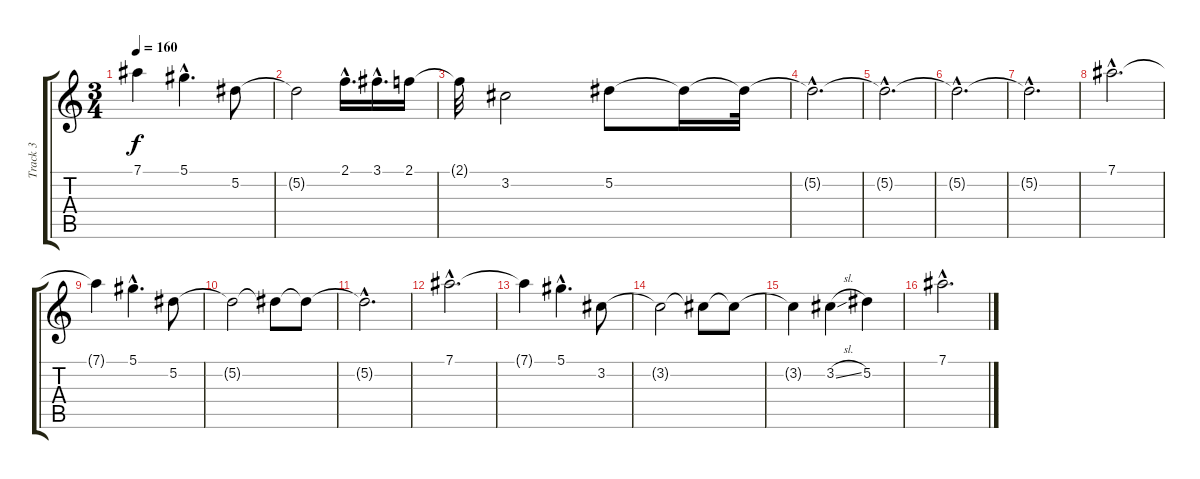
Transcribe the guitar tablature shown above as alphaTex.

\track ("Track 3" "Track 3") {instrument overdrivenguitar}
\staff {score tabs}
\tuning (Eb4 Bb3 Gb3 Db3 Ab2 Eb2) {hide}
\ts (3 4)
\tempo 160
\clef g2
\ks c
7.1{t}.4{dy f} 5.1{hac}.4{d} 5.2.8 |
5.2{t}.2 2.1{hac}.16{d} 3.1{hac}.16{d} 2.1.16 |
2.1{t}.32 3.2.2 5.2.8 5.2{t}.16 5.2{t}.32 |
5.2{hac t}.2{d} |
5.2{hac t}.2{d} |
5.2{hac t}.2{d} |
5.2{hac t}.2{d} |
7.1{hac}.2{d} |
7.1{t}.4 5.1{hac}.4{d} 5.2.8 |
5.2{t}.2 5.2{t}.8 5.2{t}.8 |
5.2{hac t}.2{d} |
7.1{hac}.2{d} |
7.1{t}.4 5.1{hac}.4{d} 3.2.8 |
3.2{t}.2 3.2{t}.8 3.2{t}.8 |
3.2{t}.4 3.2{sl}.4 5.2.4 |
7.1{hac}.2{d}
